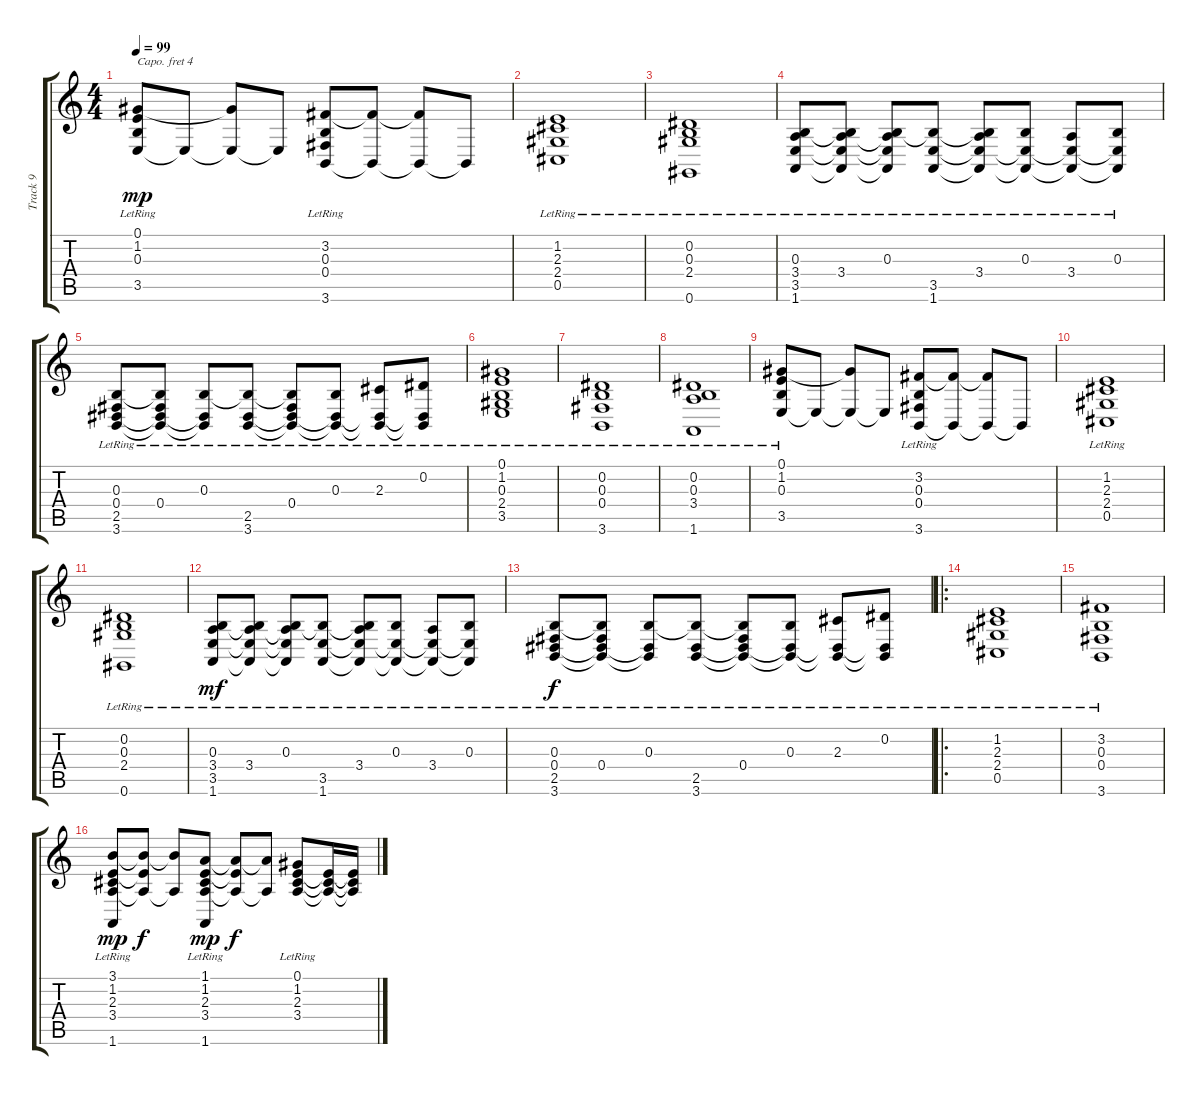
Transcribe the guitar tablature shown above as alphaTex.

\track ("Track 9" "Track 9") {instrument choiraahs}
\staff {score tabs}
\capo 4
\tuning (E4 B3 G3 D3 A2 E2) {hide}
\ts (4 4)
\tempo 99
\clef g2
\ks c
(0.1{lr} 1.2{lr} 0.3{lr} 3.5{lr}).8{dy mp} 3.5{t}.8 (0.1{t} 3.5{t}).8 3.5{t}.8 (3.2{lr} 0.3{lr} 0.4{lr} 3.6{lr}).8 (3.2{t} 3.6{t}).8 (3.2{t} 3.6{t}).8 3.6{t}.8 |
(1.2{lr} 2.3{lr} 2.4{lr} 0.5{lr}).1 |
(0.2{lr} 0.3{lr} 2.4{lr} 0.6{lr}).1 |
(0.3{lr} 3.4{lr} 3.5{lr} 1.6{lr}).8 (0.3{t} 3.4{lr} 3.5{t} 1.6{t}).8 (0.3{lr} 3.4{t} 3.5{t} 1.6{t}).8 (0.3{t} 3.5{lr} 1.6{lr}).8 (0.3{t} 3.4{lr} 3.5{t} 1.6{t}).8 (0.3{lr} 3.5{t} 1.6{t}).8 (3.4{lr} 3.5{t} 1.6{t}).8 (0.3{lr} 3.5{t} 1.6{t}).8 |
(0.3{lr} 0.4{lr} 2.5{lr} 3.6{lr}).8 (0.3{t} 0.4{lr} 2.5{t} 3.6{t}).8 (0.3{lr} 2.5{t} 3.6{t}).8 (0.3{t} 2.5{lr} 3.6{lr}).8 (0.3{t} 0.4{lr} 2.5{t} 3.6{t}).8 (0.3{lr} 2.5{t} 3.6{t}).8 (2.3{lr} 2.5{t} 3.6{t}).8 (0.2{lr} 2.5{t} 3.6{t}).8 |
(0.1{lr} 1.2{lr} 0.3{lr} 2.4{lr} 3.5{lr}).1 |
(0.2{lr} 0.3{lr} 0.4{lr} 3.6{lr}).1 |
(0.2{lr} 0.3{lr} 3.4{lr} 1.6{lr}).1 |
(0.1{lr} 1.2{lr} 0.3{lr} 3.5{lr}).8 3.5{t}.8 (0.1{t} 3.5{t}).8 3.5{t}.8 (3.2{lr} 0.3{lr} 0.4{lr} 3.6{lr}).8 (3.2{t} 3.6{t}).8 (3.2{t} 3.6{t}).8 3.6{t}.8 |
(1.2{lr} 2.3{lr} 2.4{lr} 0.5{lr}).1 |
(0.2{lr} 0.3{lr} 2.4{lr} 0.6{lr}).1 |
(0.3{lr} 3.4{lr} 3.5{lr} 1.6{lr}).8{dy mf} (0.3{t} 3.4{lr} 3.5{t} 1.6{t}).8 (0.3{lr} 3.4{t} 3.5{t} 1.6{t}).8 (0.3{t} 3.5{lr} 1.6{lr}).8 (0.3{t} 3.4{lr} 3.5{t} 1.6{t}).8 (0.3{lr} 3.5{t} 1.6{t}).8 (3.4{lr} 3.5{t} 1.6{t}).8 (0.3{lr} 3.5{t} 1.6{t}).8 |
(0.3{lr} 0.4{lr} 2.5{lr} 3.6{lr}).8{dy f} (0.3{t} 0.4{lr} 2.5{t} 3.6{t}).8 (0.3{lr} 2.5{t} 3.6{t}).8 (0.3{t} 2.5{lr} 3.6{lr}).8 (0.3{t} 0.4{lr} 2.5{t} 3.6{t}).8 (0.3{lr} 2.5{t} 3.6{t}).8 (2.3{lr} 2.5{t} 3.6{t}).8 (0.2{lr} 2.5{t} 3.6{t}).8 |
\ro
(1.2 2.3 2.4 0.5{lr}).1 |
(3.2{lr} 0.3{lr} 0.4{lr} 3.6{lr}).1 |
(3.1{lr} 1.2{lr} 2.3{lr} 3.4{lr} 1.6{lr}).8{dy mp} (3.1{t} 1.2{t} 3.4{t}).8{dy f} (3.1{t} 3.4{t}).8 (1.1{lr} 1.2{lr} 2.3{lr} 3.4{lr} 1.6{lr}).8{dy mp} (1.1{t} 1.2{t} 3.4{t}).8{dy f} (1.1{t} 3.4{t}).8 (0.1{lr} 1.2{lr} 2.3{lr} 3.4{lr}).8 (1.2{t} 2.3{t} 3.4{t}).16 (1.2{t} 2.3{t} 3.4{t}).16
